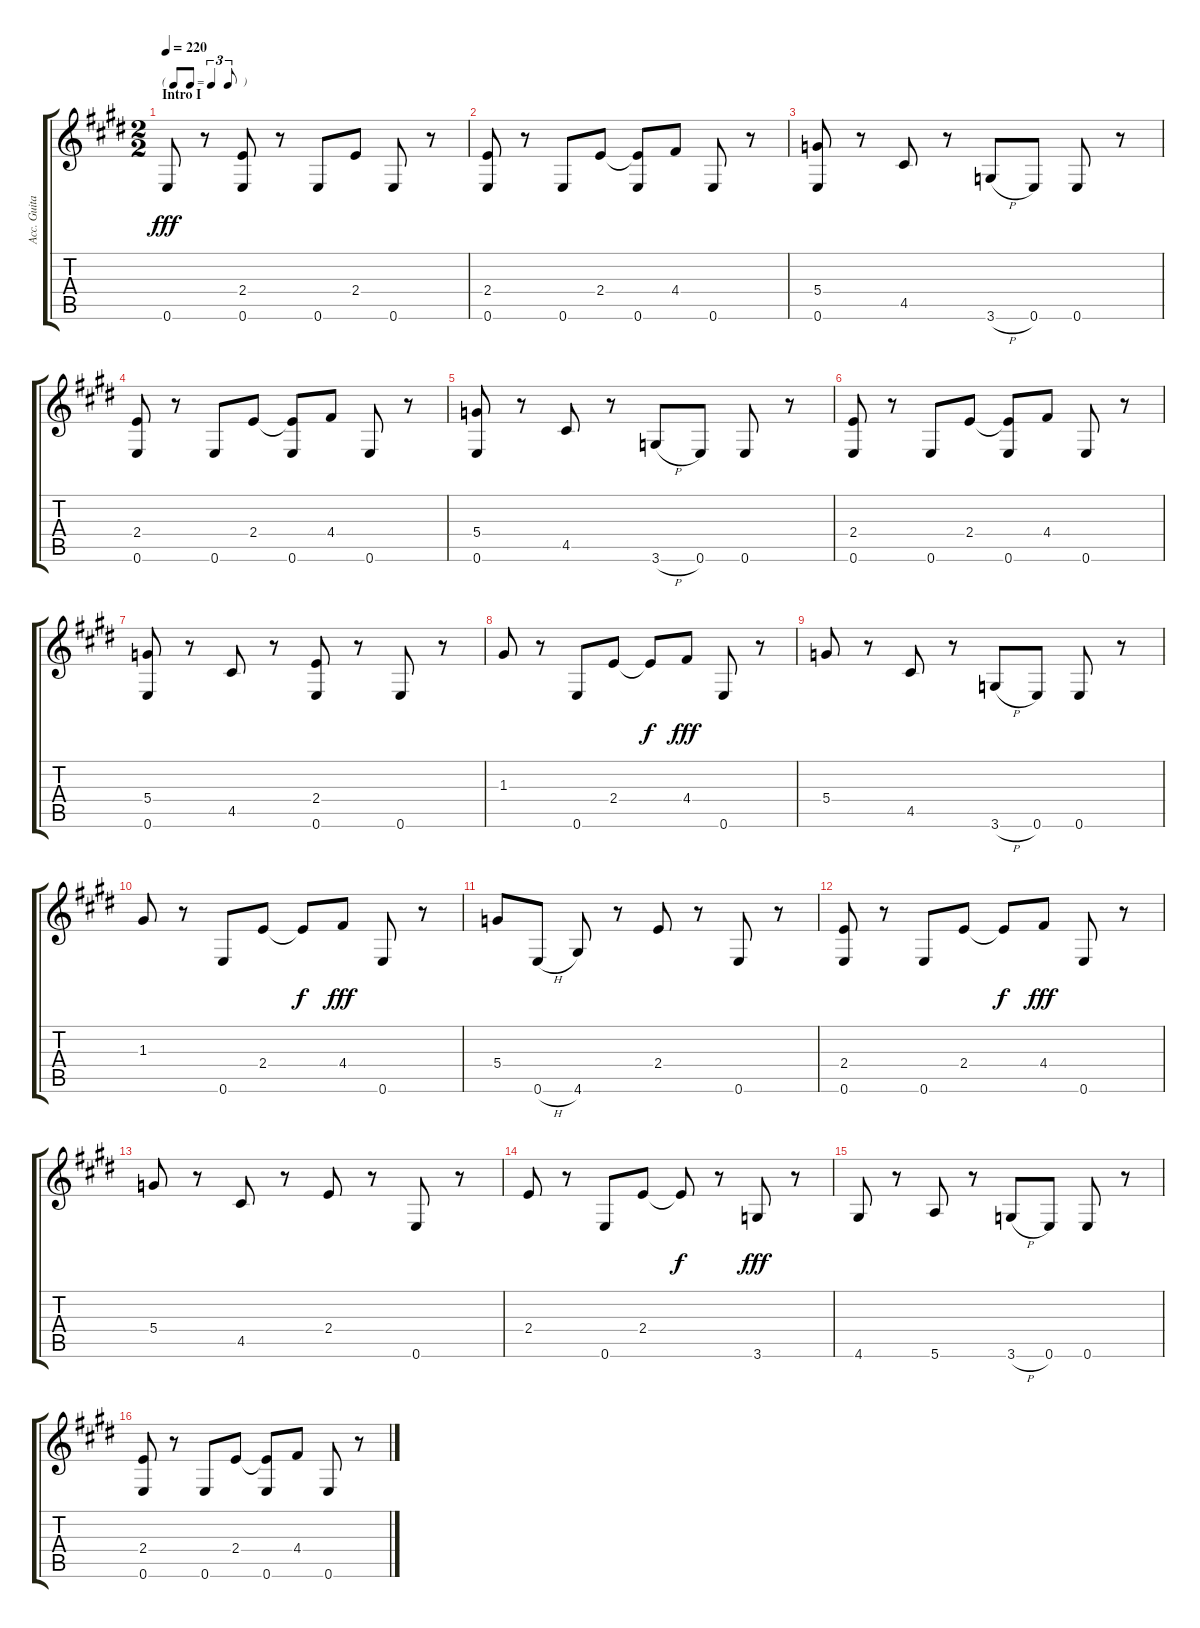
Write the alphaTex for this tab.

\track ("Acc. Guitar" "Acc. Guita") {instrument acousticguitarsteel}
\staff {score tabs}
\tuning (E4 B3 G3 D3 A2 E2) {hide}
\ts (2 2)
\tf triplet8th
\section ("" "Intro I")
\tempo 220
\clef g2
\ks e
0.6.8{dy fff instrument acousticguitarsteel} r.8 (2.4 0.6).8 r.8 0.6.8 2.4.8 0.6.8 r.8 |
(2.4 0.6).8 r.8 0.6.8 2.4.8 (2.4{t} 0.6).8 4.4.8 0.6.8 r.8 |
(5.4 0.6).8 r.8 4.5.8 r.8 3.6{h}.8 0.6.8 0.6.8 r.8 |
(2.4 0.6).8 r.8 0.6.8 2.4.8 (2.4{t} 0.6).8 4.4.8 0.6.8 r.8 |
(5.4 0.6).8 r.8 4.5.8 r.8 3.6{h}.8 0.6.8 0.6.8 r.8 |
(2.4 0.6).8 r.8 0.6.8 2.4.8 (2.4{t} 0.6).8 4.4.8 0.6.8 r.8 |
(5.4 0.6).8 r.8 4.5.8 r.8 (2.4 0.6).8 r.8 0.6.8 r.8 |
1.3.8 r.8 0.6.8 2.4.8 2.4{t}.8{dy f} 4.4.8{dy fff} 0.6.8 r.8 |
5.4.8 r.8 4.5.8 r.8 3.6{h}.8 0.6.8 0.6.8 r.8 |
1.3.8 r.8 0.6.8 2.4.8 2.4{t}.8{dy f} 4.4.8{dy fff} 0.6.8 r.8 |
5.4.8 0.6{h}.8 4.6.8 r.8 2.4.8 r.8 0.6.8 r.8 |
(2.4 0.6).8 r.8 0.6.8 2.4.8 2.4{t}.8{dy f} 4.4.8{dy fff} 0.6.8 r.8 |
5.4.8 r.8 4.5.8 r.8 2.4.8 r.8 0.6.8 r.8 |
2.4.8 r.8 0.6.8 2.4.8 2.4{t}.8{dy f} r.8 3.6.8{dy fff} r.8 |
4.6.8 r.8 5.6.8 r.8 3.6{h}.8 0.6.8 0.6.8 r.8 |
(2.4 0.6).8 r.8 0.6.8 2.4.8 (2.4{t} 0.6).8 4.4.8 0.6.8 r.8
